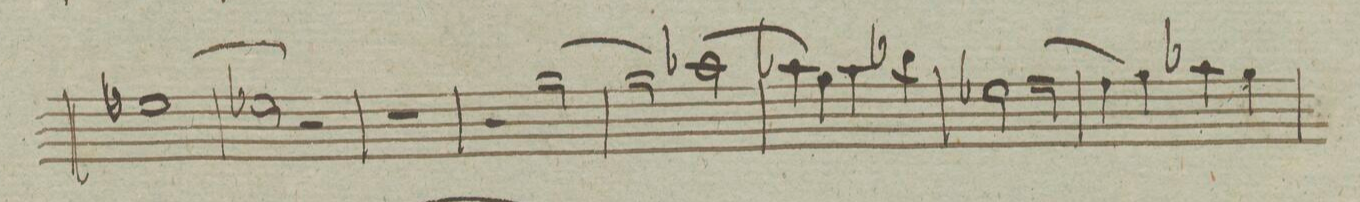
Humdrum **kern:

**kern	**dynam
*I"Flauto Secondo	*
*clefG2	*
*k[fngncn]	*
*met(c|)	*
*M2/2	*
[1ee-X\	.
=203	=203
2ee-X\]	.
2r	.
=204	=204
1r	.
=205	=205
2r	.
[2gg\	.
=206	=206
2gg\]	.
[2aa-X\	.
=207	=207
4aa-X\]	.
4gg\	.
4aa-\	.
4bb-X\	.
=208	=208
2ee-X\	.
(2ff\	.
=209	=209
4ff\	.
4gg\)	.
4aa-X\	.
(4gg\	.
=210	=210
*-	*-
